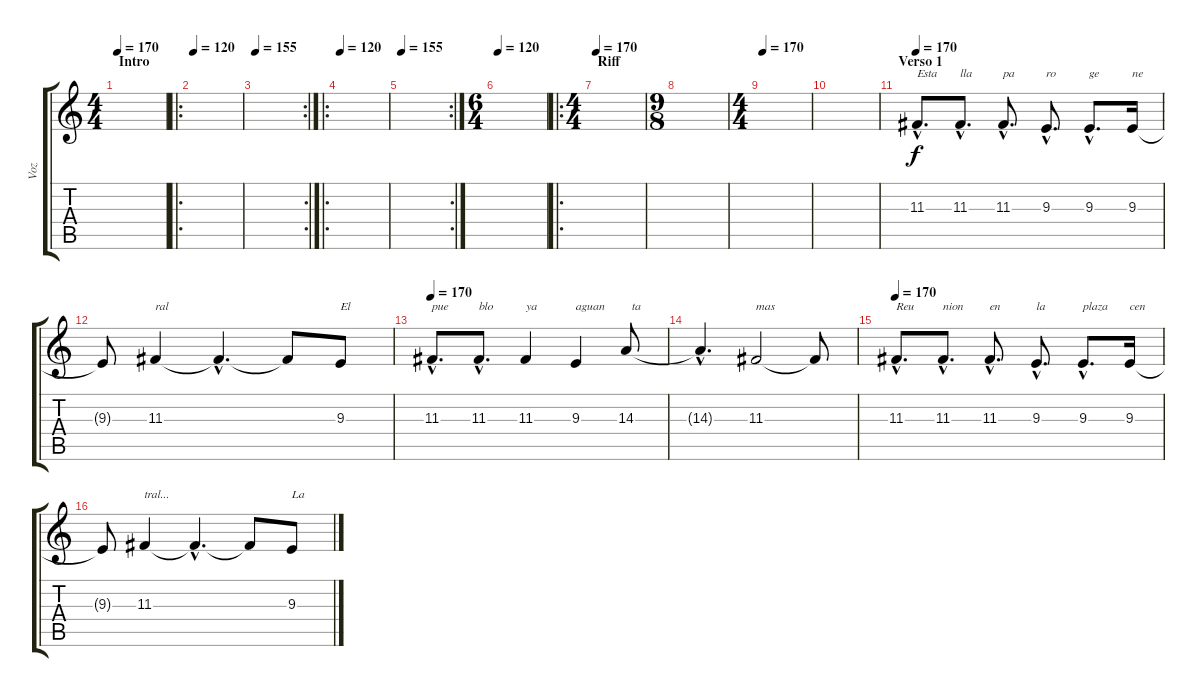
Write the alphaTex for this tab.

\track ("Voz" "Voz") {instrument lead8bassandlead}
\staff {score tabs}
\tuning (E4 B3 G3 D3 A2 E2) {hide}
\ts (4 4)
\section ("" "Intro")
\tempo 170
\tempo 120
\tempo 170
\clef g2
\ks c
|
\ro
\tempo 120
|
\rc 2
\tempo 155
|
\ro
\tempo 120
|
\rc 2
\tempo 155
|
\ts (6 4)
\tempo 120
|
\ro
\ts (4 4)
\section ("" "Riff")
\tempo 170
|
\ts (9 8)
|
\ts (4 4)
\tempo 170
|
|
\section ("" "Verso 1")
\tempo 170
11.3{hac}.8{d txt "Esta"} 11.3{hac}.8{d txt "lla"} 11.3{hac}.8{d txt "pa"} 9.3{hac}.8{d txt "ro"} 9.3{hac}.8{d txt "ge"} 9.3.16{txt "ne"} |
9.3{t}.8 11.3.4{txt "ral"} 11.3{hac t}.4{d} 11.3{t}.8 9.3.8{txt "El"} |
\tempo 170
11.3{hac}.8{d txt "pue"} 11.3{hac}.8{d txt "blo"} 11.3.4{txt "ya"} 9.3.4{txt "aguan"} 14.3.8{txt "  ta"} |
14.3{hac t}.4{d} 11.3.2{txt "mas"} 11.3{t}.8 |
\tempo 170
11.3{hac}.8{d txt "Reu"} 11.3{hac}.8{d txt "nion"} 11.3{hac}.8{d txt "en"} 9.3{hac}.8{d txt "la"} 9.3{hac}.8{d txt "plaza"} 9.3.16{txt "cen"} |
9.3{t}.8 11.3.4{txt "tral..."} 11.3{hac t}.4{d} 11.3{t}.8 9.3.8{txt "La"}
